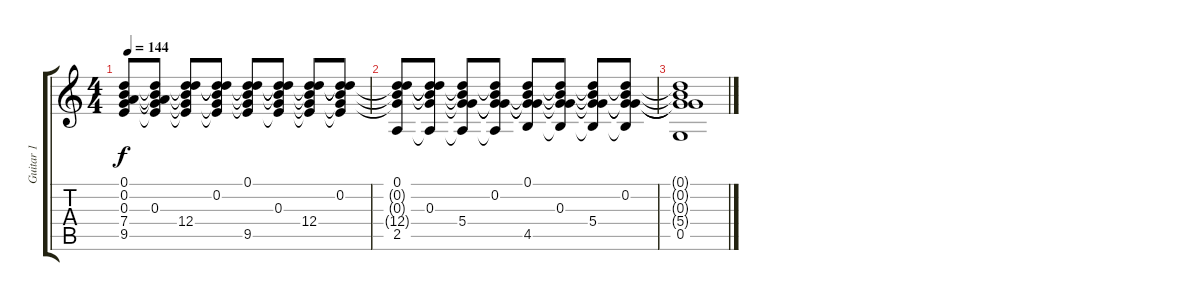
\track ("Guitar 1" "Guitar 1") {instrument electricguitarjazz}
\staff {score tabs}
\tuning (D4 B3 G3 D3 G2 E2) {hide}
\ts (4 4)
\tempo 144
\clef g2
\ks c
(0.1 0.2{t} 0.3{t} 7.4{t} 9.5).8{dy f} (0.1{t} 0.2{t} 0.3 7.4{t} 9.5{t}).8 (0.1{t} 0.2{t} 0.3{t} 12.4 9.5{t}).8 (0.1{t} 0.2 0.3{t} 12.4{t} 9.5{t}).8 (0.1 0.2{t} 0.3{t} 12.4{t} 9.5).8 (0.1{t} 0.2{t} 0.3 12.4{t} 9.5{t}).8 (0.1{t} 0.2{t} 0.3{t} 12.4 9.5{t}).8 (0.1{t} 0.2 0.3{t} 12.4{t} 9.5{t}).8 |
(0.1 0.2{t} 0.3{t} 12.4{t} 2.5).8 (0.1{t} 0.2{t} 0.3 12.4{t} 2.5{t}).8 (0.1{t} 0.2{t} 0.3{t} 5.4 2.5{t}).8 (0.1{t} 0.2 0.3{t} 5.4{t} 2.5{t}).8 (0.1 0.2{t} 0.3{t} 5.4{t} 4.5).8 (0.1{t} 0.2{t} 0.3 5.4{t} 4.5{t}).8 (0.1{t} 0.2{t} 0.3{t} 5.4 4.5{t}).8 (0.1{t} 0.2 0.3{t} 5.4{t} 4.5{t}).8 |
(0.1{t} 0.2{t} 0.3{t} 5.4{t} 0.5).1
